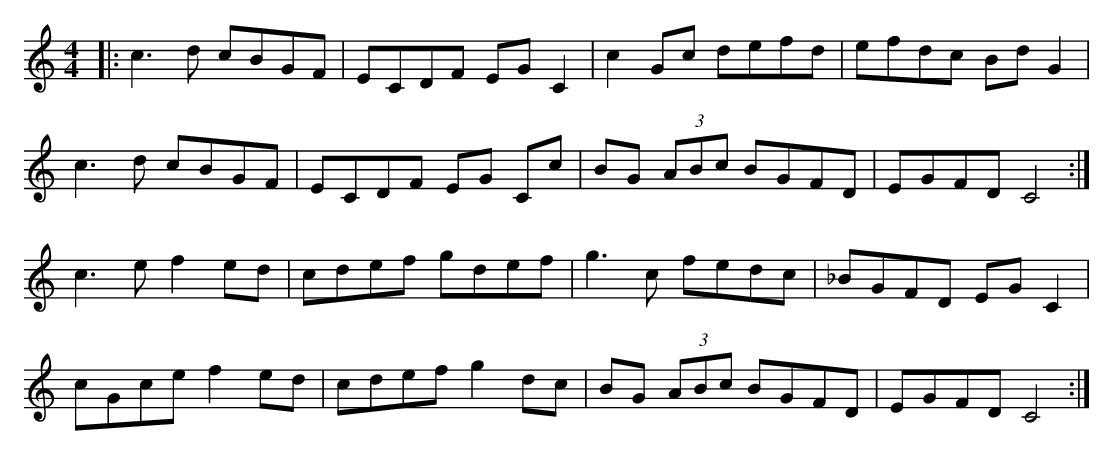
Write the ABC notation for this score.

X:1
M:4/4
K:C
|:c3d cBGF|ECDF EG C2|c2 Gc defd|efdc Bd G2|
c3d cBGF|ECDF EG Cc|BG (3ABc BGFD|EGFD C4:|
c3ef2ed|cdef gdef|g3c fedc|_BGFD EGC2|
cGce f2ed|cdef g2 dc|BG (3ABc BGFD|EGFD C4:|
